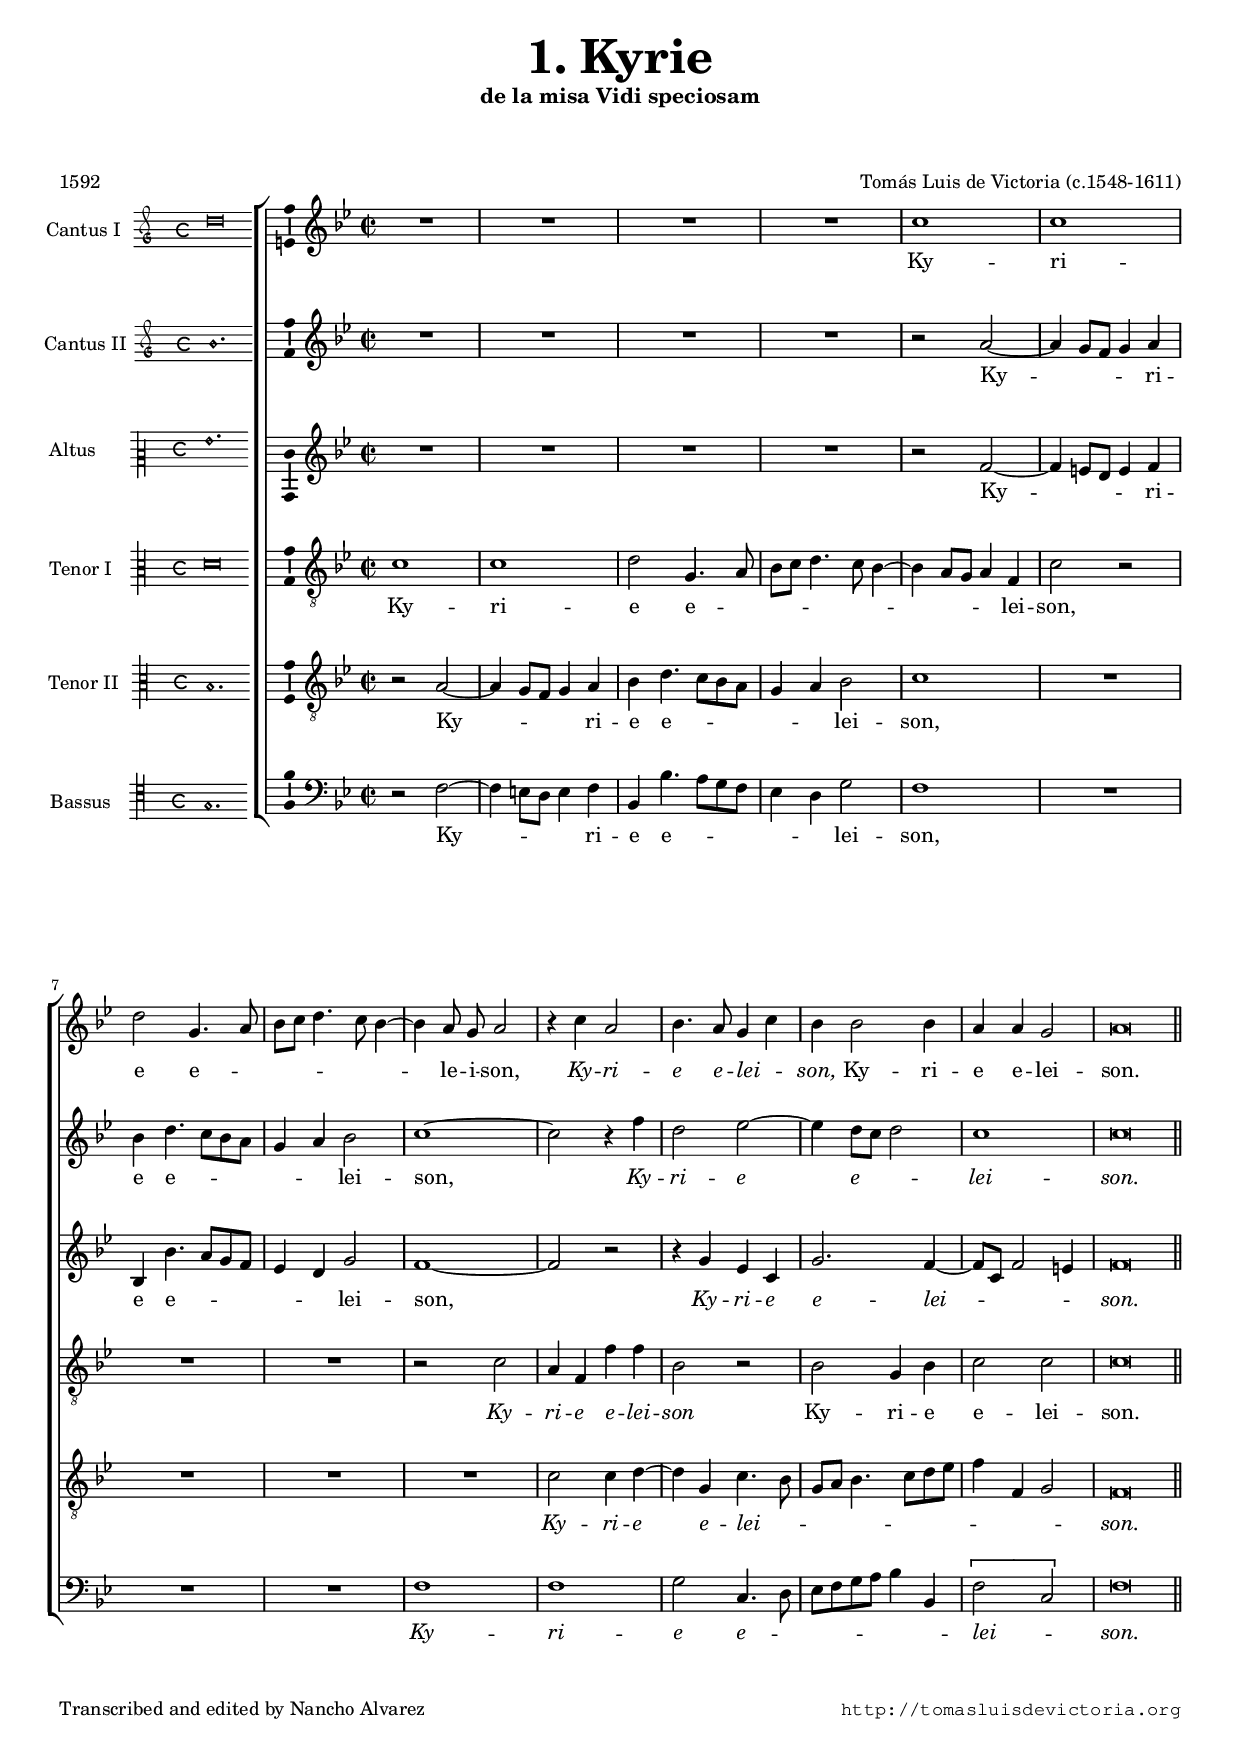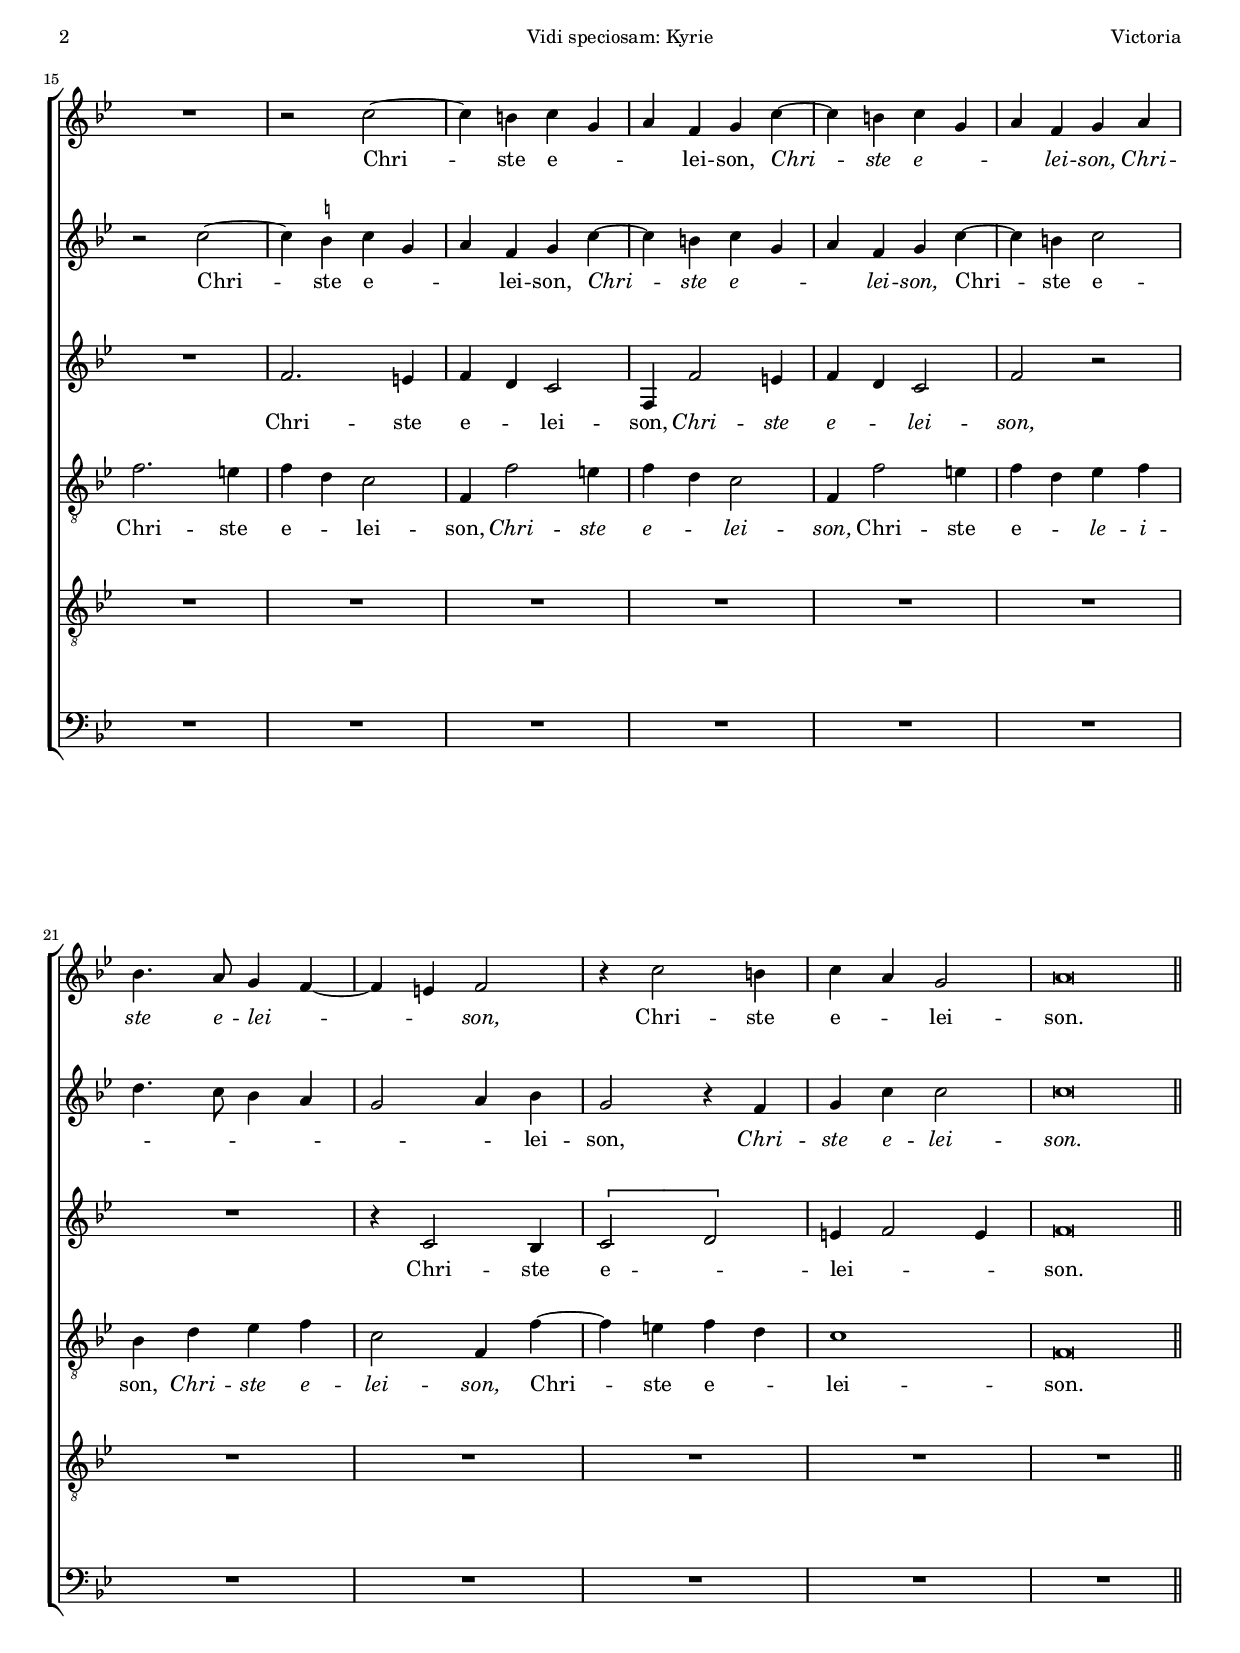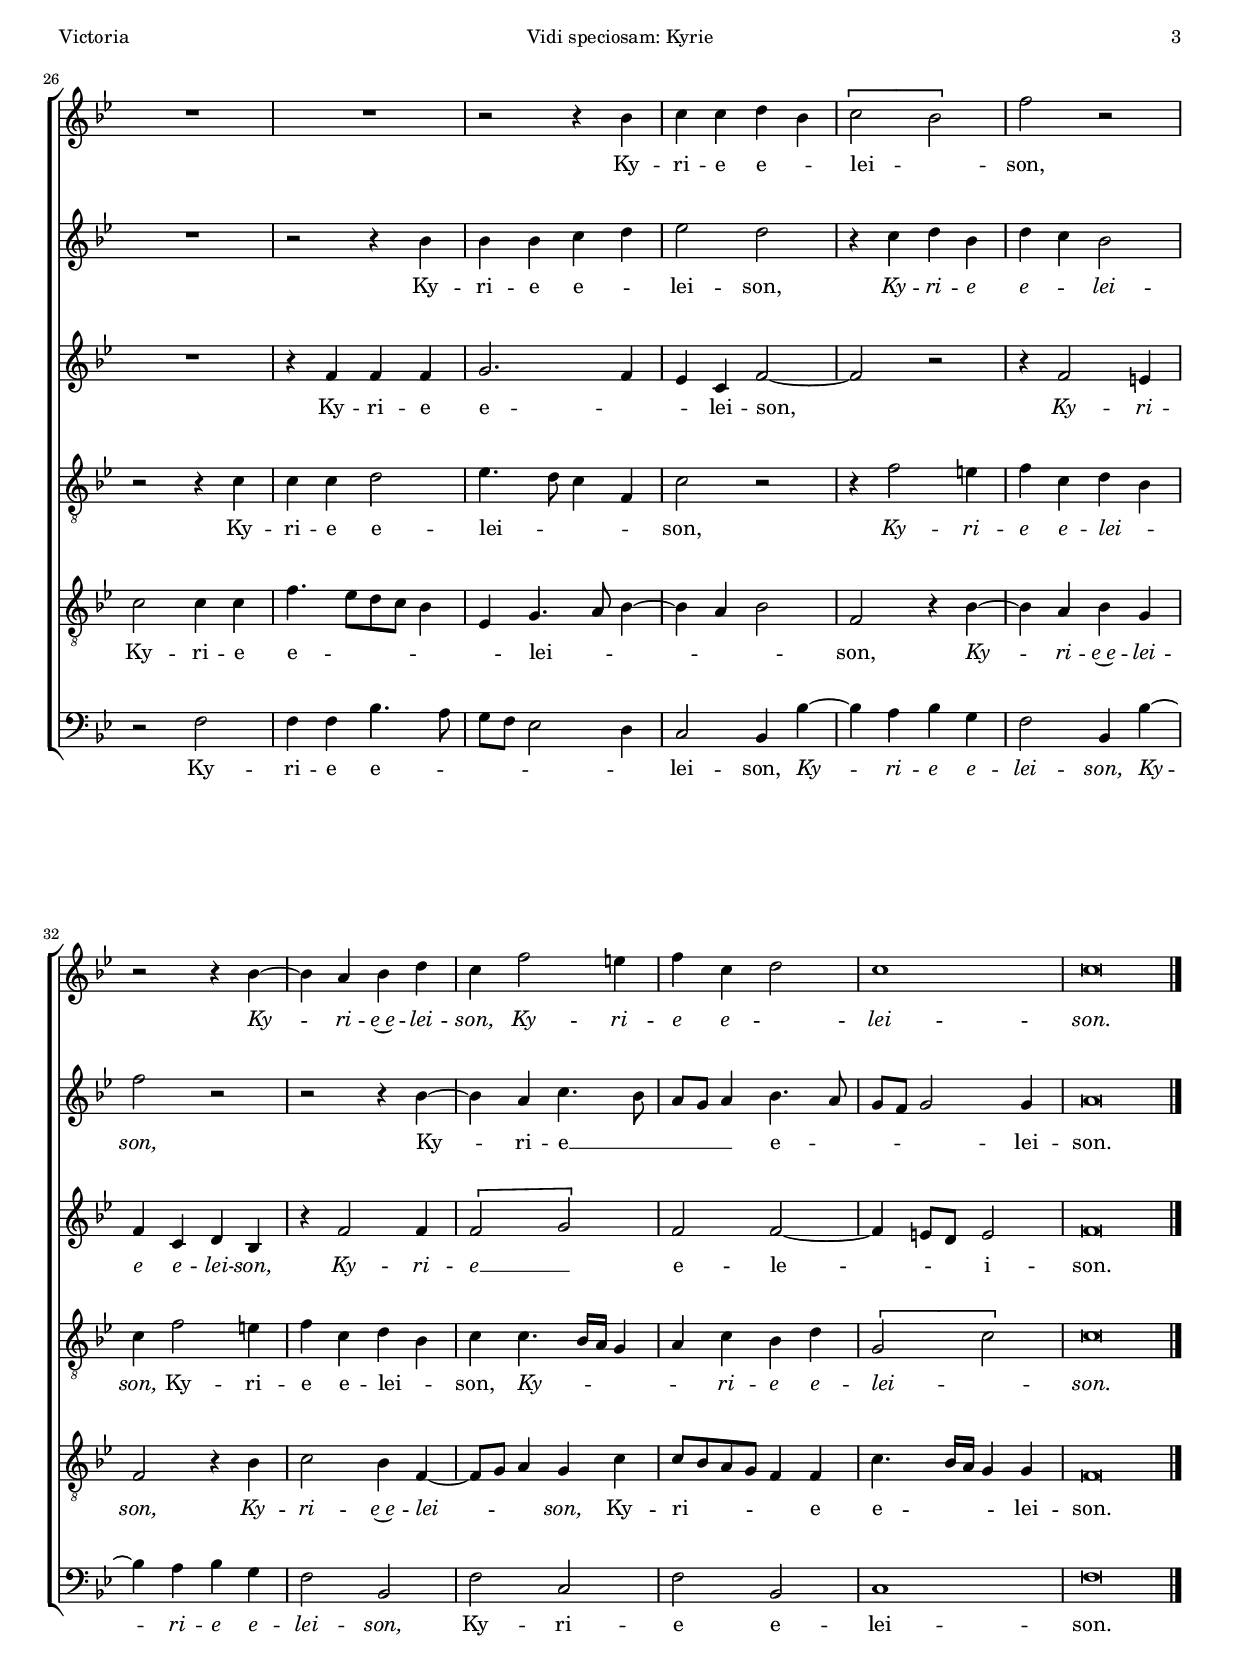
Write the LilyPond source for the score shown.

\version "2.18.0"

#(set-default-paper-size "a4")
#(set-global-staff-size 16.4)
#(ly:set-option 'point-and-click #f)
%mobile -s14.0 -i3.0

italicas=\override LyricText.font-shape = #'italic
rectas=\override LyricText.font-shape = #'upright
ss=\once \set suggestAccidentals = ##t
incipitwidth = 20

htitle="Vidi speciosam: Kyrie"
hcomposer="Victoria"

\header {
	title=\markup{\larger \larger \larger \larger "1. Kyrie"}
	subtitle="de la misa Vidi speciosam"
	subsubtitle=\markup{\vspace #2 }
	composer="Tomás Luis de Victoria (c.1548-1611)"
        pdfauthor=\composer
	%opus="(-)"
	poet="1592"
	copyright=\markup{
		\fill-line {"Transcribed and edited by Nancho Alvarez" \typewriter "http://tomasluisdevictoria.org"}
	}
%	tagline=""
}

global={\key g \major \time 2/2  \skip 1*14 \bar "||" \break
					\skip 1*11 \bar "||" \break
					\skip 1*12 \bar "|."
}

cantus={
	R1*4/4 |
	R1*4/4 |
	R1*4/4 |
	R1*4/4 |
%5
	a'1 |
	a' |
	b'2 e'4. fis'8 |
	g' a' b'4. a'8 g'4 ~ |
	g' fis'8 \noBeam e' fis'2 |
%10
	r4 a' fis'2 |
	g'4. fis'8 e'4 a' |
	g' g'2 g'4 |
	fis' fis' e'2 |
	fis'\breve*1/2 |
%15
	R1*4/4 |
	r2 a' ~ |
	a'4 gis' a' e' |
	fis' d' e' a' ~ |
	a' gis' a' e' |
%20
	fis' d' e' fis' |
	g'4. fis'8 e'4 d' ~ |
	d' cis' d'2 |
	r4 a'2 gis'4 |
	a' fis' e'2 |
%25
	fis'\breve*1/2 |
	R1*4/4 |
	R1*4/4 |
	r2 r4 g' |
	a' a' b' g' |
%30
	\[a'2 g'\] |
	d'' r |
	r r4 g' ~ |
	g' fis' g' b' |
	a' d''2 cis''4 |
%35
	d'' a' b'2 |
	a'1 |
	a'\breve*1/2
}

cantusdos={
	R1*4/4 |
	R1*4/4 |
	R1*4/4 |
	R1*4/4 |
%5
	r2 fis' ~ |
	fis'4 e'8 d' e'4 fis' |
	g' b'4. a'8 g' fis' |
	e'4 fis' g'2 |
	a'1 ~ |
%10
	a'2 r4 d'' |
	b'2 c'' ~ |
	c''4 b'8 a' b'2 |
	a'1 |
	a'\breve*1/2 |
%15
	r2 a' ~ |
	a'4 \ss gis' a' e' |
	fis' d' e' a' ~ |
	a' gis' a' e' |
	fis' d' e' a' ~ |
%20
	a' gis' a'2 |
	b'4. a'8 g'4 fis' |
	e'2 fis'4 g' |
	e'2 r4 d' |
	e' a' a'2 |
%25
	a'\breve*1/2 |
	R1*4/4 |
	r2 r4 g' |
	g' g' a' b' |
	c''2 b' |
%30
	r4 a' b' g' |
	b' a' g'2 |
	d'' r |
	r r4 g' ~ |
	g' fis' a'4. g'8 |
%35
	fis' e' fis'4 g'4. fis'8 |
	e' d' e'2 e'4 |
	fis'\breve*1/2
}

altus={
	R1*4/4 |
	R1*4/4 |
	R1*4/4 |
	R1*4/4 |
%5
	r2 d' ~ |
	d'4 cis'8 b cis'4 d' |
	g g'4. fis'8 e' d' |
	c'4 b e'2 |
	d'1 ~ |
%10
	d'2 r |
	r4 e' c' a |
	e'2. d'4 ~ |
	d'8 a d'2 cis'4 |
	d'\breve*1/2 |
%15
	R1*4/4 |
	d'2. cis'4 |
	d' b a2 |
	d4 d'2 cis'4 |
	d' b a2 |
%20
	d' r |
	R1*4/4 |
	r4 a2 g4 |
	\[a2 b\] |
	cis'4 d'2 cis'4 |
%25
	d'\breve*1/2 |
	R1*4/4 |
	r4 d' d' d' |
	e'2. d'4 |
	c' a d'2 ~ |
%30
	d' r |
	r4 d'2 cis'4 |
	d' a b g |
	r d'2 d'4 |
	\[d'2 e'\] |
%35
	d' d' ~ |
	d'4 cis'8 b cis'2 |
	d'\breve*1/2
}

tenor={
	a1 |
	a |
	b2 e4. fis8 |
	g a b4. a8 g4 ~ |
%5
	g fis8 e fis4 d |
	a2 r |
	R1*4/4 |
	R1*4/4 |
	r2 a |
%10
	fis4 d d' d' |
	g2 r |
	g e4 g |
	a2 a |
	a\breve*1/2 |
%15
	d'2. cis'4 |
	d' b a2 |
	d4 d'2 cis'4 |
	d' b a2 |
	d4 d'2 cis'4 |
%20
	d' b c' d' |
	g b c' d' |
	a2 d4 d' ~ |
	d' cis' d' b |
	a1 |
%25
	d\breve*1/2 |
	r2 r4 a |
	a a b2 |
	c'4. b8 a4 d |
	a2 r |
%30
	r4 d'2 cis'4 |
	d' a b g |
	a d'2 cis'4 |
	d' a b g |
	a a4. g16 fis e4 |
%35
	fis a g b |
	\[e2 a\] |
	a\breve*1/2
}

tenordos={
	r2 fis ~ |
	fis4 e8 d e4 fis |
	g b4. a8 g fis |
	e4 fis g2 |
%5
	a1 |
	R1*4/4 |
	R1*4/4 |
	R1*4/4 |
	R1*4/4 |
%10
	a2 a4 b ~ |
	b e a4. g8 |
	e fis g4. a8 b c' |
	d'4 d e2 |
	d\breve*1/2 |
%15
	R1*4/4 |
	R1*4/4 |
	R1*4/4 |
	R1*4/4 |
	R1*4/4 |
%20
	R1*4/4 |
	R1*4/4 |
	R1*4/4 |
	R1*4/4 |
	R1*4/4 |
%25
	R1*4/4 |
	a2 a4 a |
	d'4.  c'8[ b a] g4 |
	c e4. fis8 g4 ~ |
	g fis g2 |
%30
	d r4 g ~ |
	g fis g e |
	d2 r4 g |
	a2 g4 d ~ |
	d8 e fis4 e a |
%35
	a8 g fis e d4 d |
	a4. g16 fis e4 e |
	d\breve*1/2
}

bassus={
	r2 d ~ |
	d4 cis8 b, cis4 d |
	g, g4. fis8 e d |
	c4 b, e2 |
%5
	d1 |
	R1*4/4 |
	R1*4/4 |
	R1*4/4 |
	d1 |
%10
	d |
	e2 a,4. b,8 |
	c d e fis g4 g, |
	\[d2 a,\] |
	d\breve*1/2 |
%15
	R1*4/4 |
	R1*4/4 |
	R1*4/4 |
	R1*4/4 |
	R1*4/4 |
%20
	R1*4/4 |
	R1*4/4 |
	R1*4/4 |
	R1*4/4 |
	R1*4/4 |
%25
	R1*4/4 |
	r2 d |
	d4 d g4. fis8 |
	e d c2 b,4 |
	a,2 g,4 g ~ |
%30
	g fis g e |
	d2 g,4 g ~ |
	g fis g e |
	d2 g, |
	d a, |
%35
	d g, |
	a,1 |
	d\breve*1/2
}

textocantus=\lyricmode{
Ky -- ri -- e e -- _ _ _ _ _ _ _ le -- i -- son,
\italicas
Ky -- ri -- e e -- lei -- _ son,
\rectas
Ky -- ri -- e e -- lei -- son.
Chri -- _ ste e -- _ _ lei -- son,
\italicas
Chri -- _ ste e -- _ _ lei -- son,
Chri -- ste e -- lei -- _ _ _ son,
\rectas
Chri -- ste e -- _ lei -- son.
Ky -- ri -- e e -- _ lei -- _ son,
\italicas
Ky -- _ ri -- e~e -- lei -- son,
Ky -- ri -- e e -- _ lei -- son.
}

textocantusdos=\lyricmode{
Ky -- _ _ _ _ ri -- e e -- _ _ _ _ _ lei -- son, _
\italicas
Ky -- ri -- e _ e -- _ _ lei -- son.
\rectas
Chri -- _ ste e -- _ _ lei -- son,
\italicas
Chri -- _ ste e -- _ _ lei -- son,
\rectas
Chri -- _ ste e -- _ _ _ _ _ _ lei -- son,
\italicas
Chri -- ste e -- lei -- son.
\rectas
Ky -- ri -- e e -- _ lei -- son,
\italicas
Ky -- ri -- e e -- _ lei -- son,
\rectas
Ky -- _ ri -- e __ _ _ _ _ e -- _ _ _ _ lei -- son.
}

textoaltus=\lyricmode{
Ky -- _ _ _ _ ri -- e e -- _ _ _ _ _ lei -- son, _
\italicas
Ky -- ri -- e e -- lei -- _ _ _ _ son.
\rectas
Chri -- ste e -- _ lei -- son,
\italicas
Chri -- ste e -- _ lei -- son,
\rectas
Chri -- ste e -- _ lei -- _ _ son.
Ky -- ri -- e e -- _ _ lei -- son, _
\italicas
Ky -- ri -- e e -- lei -- son,
Ky -- ri -- e __ _ 
\rectas
e -- le -- _ _ _ i -- son.
}

textotenor=\lyricmode{
Ky -- ri -- e e -- _ _ _ _ _ _ _ _ _ _ lei -- son,
\italicas
Ky -- ri -- e e -- lei -- son
\rectas
Ky -- ri -- e e -- lei -- son.
Chri -- ste e -- _ lei -- son,
\italicas
Chri -- ste e -- _ lei -- son,
\rectas
Chri -- ste e -- _ \italicas le -- i -- \rectas son,
\italicas
Chri -- ste e -- lei -- son,
\rectas
Chri -- _ ste e -- _ lei -- son.
Ky -- ri -- e e -- lei -- _ _ _ son,
\italicas
Ky -- ri -- e e -- lei -- _ son,
\rectas
Ky -- ri -- e e -- lei -- _ son,
\italicas
Ky -- _ _ _ _ ri -- e e -- lei -- _ son.
}

textotenordos=\lyricmode{
Ky -- _ _ _ _ ri -- e e -- _ _ _ _ _ lei -- son,
\italicas
Ky -- ri -- e _ e -- lei -- _ _ _ _ _ _ _ _ _ _ son.
\rectas
Ky -- ri -- e e -- _ _ _ _ _ lei -- _ _ _ _ _ son,
\italicas
Ky -- _ ri -- e~e -- lei -- son,
Ky -- ri -- e~e -- lei -- _ _ _ son,
\rectas
Ky -- ri -- _ _ _ _ e e -- _ _ _ lei -- son.
}

textobassus=\lyricmode{
Ky -- _ _ _ _ ri -- e e -- _ _ _ _ _ lei -- son,
\italicas
Ky -- ri -- e e -- _ _ _ _ _ _ _ lei -- _ son.
\rectas
Ky -- ri -- e e -- _ _ _ _ _ lei -- son,
\italicas
Ky -- _ ri -- e e -- lei -- son,
Ky -- _ ri -- e e -- lei -- son,
\rectas
Ky -- ri -- e e -- lei -- son.
}


incipitcantus=\markup{
	\score{
		{ 
		\set Staff.instrumentName="Cantus I  "
		\override NoteHead.style = #'neomensural
		\override Rest.style = #'neomensural
		\override Staff.TimeSignature.style = #'neomensural
		\cadenzaOn 
		\clef "petrucci-g"
		\key c \major
		\time 4/4
		d''\breve
		} 
	\layout {
		\context {\Voice
			\remove Ligature_bracket_engraver
			\consists Mensural_ligature_engraver
		}
		line-width=\incipitwidth
		indent = 0
	}
	}
}


incipitcantusdos=\markup{
	\score{
		{ 
		\set Staff.instrumentName="Cantus II "
		\override NoteHead.style = #'neomensural
		\override Rest.style = #'neomensural
		\override Staff.TimeSignature.style = #'neomensural
		\cadenzaOn 
		\clef "petrucci-g"
		\key c \major
		\time 4/4
		b'1.
		} 
	\layout {
		\context {\Voice
			\remove Ligature_bracket_engraver
			\consists Mensural_ligature_engraver
		}
		line-width=\incipitwidth
		indent = 0
	}
	}
}


incipitaltus=\markup{
	\score{
		{ 
		\set Staff.instrumentName="Altus      "
		\override NoteHead.style = #'neomensural 
		\override Rest.style = #'neomensural
		\override Staff.TimeSignature.style = #'neomensural
		\cadenzaOn 
		\clef "petrucci-c2"
		\key c \major
		\time 4/4
		g'1.
		} 
	\layout {
		\context {\Voice
			\remove Ligature_bracket_engraver
			\consists Mensural_ligature_engraver
		}
		line-width=\incipitwidth
		indent = 0
	}
	}
}


incipittenor=\markup{
	\score{
		{ 
		\set Staff.instrumentName="Tenor I   "
		\override NoteHead.style = #'neomensural 
		\override Rest.style = #'neomensural
		\override Staff.TimeSignature.style = #'neomensural
		\cadenzaOn 
		\clef "petrucci-c3"
		\key c \major
		\time 4/4
		d'\breve
		} 
	\layout {
		\context {\Voice
			\remove Ligature_bracket_engraver
			\consists Mensural_ligature_engraver
		}
		line-width=\incipitwidth
		indent=0
	}
	}
}

incipittenordos=\markup{
	\score{
		{ 
		\set Staff.instrumentName="Tenor II  "
		\override NoteHead.style = #'neomensural 
		\override Rest.style = #'neomensural
		\override Staff.TimeSignature.style = #'neomensural
		\cadenzaOn 
		\clef "petrucci-c3"
		\key c \major
		\time 4/4
		b1.
		} 
	\layout {
		\context {\Voice
			\remove Ligature_bracket_engraver
			\consists Mensural_ligature_engraver
		}
		line-width=\incipitwidth
		indent=0
	}
	}
}


incipitbassus=\markup{
	\score{
		{ 
		\set Staff.instrumentName="Bassus   "
		\override NoteHead.style = #'neomensural 
		\override Rest.style = #'neomensural
		\override Staff.TimeSignature.style = #'neomensural
		\cadenzaOn 
		\clef "petrucci-c4"
		\key c \major
		\time 4/4
		g1.
		} 
	\layout {
		\context {\Voice
			\remove Ligature_bracket_engraver
			\consists Mensural_ligature_engraver
		}
		line-width=\incipitwidth
		indent = 0
	}
	}
}





\score {\transpose c' ees'{
\new ChoirStaff<<

	\new Staff <<\global
	\new Voice="v1" {
		\set Staff.instrumentName=\incipitcantus
		\clef "treble"
		\cantus }
	\new Lyrics \lyricsto "v1" {\textocantus }
	>>

	\new Staff <<\global
	\new Voice="v5" {
		\set Staff.instrumentName=\incipitcantusdos
		\clef "treble"
		\cantusdos }
	\new Lyrics \lyricsto "v5" {\textocantusdos }
	>>

	
	\new Staff << \global
	\new Voice="v2" {
		\set Staff.instrumentName=\incipitaltus
		\clef "treble" 
		\altus}
	\new Lyrics \lyricsto "v2" {\textoaltus }
	>>

	
	\new Staff <<\global
	\new Voice="v3" {
		\set Staff.instrumentName=\incipittenor
		\clef "G_8"
		\tenor }
	\new Lyrics \lyricsto "v3" {\textotenor }
	>>
	
		\new Staff <<\global
	\new Voice="v6" {
		\set Staff.instrumentName=\incipittenordos
		\clef "G_8"
		\tenordos }
	\new Lyrics \lyricsto "v6" {\textotenordos }
	>>
	
	\new Staff <<\global
	\new Voice="v4" {
		\set Staff.instrumentName=\incipitbassus
		\clef "bass" 
		\bassus }
	\new Lyrics \lyricsto "v4" {\textobassus }
	>>
	
>>

	}%transpose

\layout{ 
	\context {\Lyrics 
		\override VerticalAxisGroup.staff-affinity = #UP
		\override VerticalAxisGroup.nonstaff-relatedstaff-spacing =
			#'((basic-distance . 0) (minimum-distance . 0) (padding . 1))
		\override LyricText.font-size = #1.2
		\override LyricHyphen.minimum-distance = #0.5
	}
	\context {\Score 
		tempoHideNote = ##t
		\override BarNumber.padding = #2 
	}
	\context {\Voice 
		melismaBusyProperties = #'()
		%autoBeaming = ##f
	}
	\context {\Staff 
                %\RemoveEmptyStaves
                %\override VerticalAxisGroup.remove-first = ##t
		\override VerticalAxisGroup.staff-staff-spacing =
			#'((basic-distance . 11) (minimum-distance . 0) (padding . 1))
		\consists Ambitus_engraver 
		\override LigatureBracket.padding = #1
	}
}

%\midi { \mtempo }

}


\paper{
	evenHeaderMarkup=\markup  \fill-line { \fromproperty #'page:page-number-string \htitle \hcomposer }
	oddHeaderMarkup= \markup  \fill-line { \on-the-fly #not-first-page \hcomposer \on-the-fly #not-first-page \htitle \on-the-fly #not-first-page \fromproperty #'page:page-number-string }
	%system-count=20
	%page-count = 8
	ragged-last-bottom = ##f
	indent=3.5\cm
	system-system-spacing =
	#'((basic-distance . 22) (minimum-distance . 0) (padding . 5))
	top-system-spacing = % header
	#'((basic-distance . 8) (minimum-distance . 0) (padding . 0))
	last-bottom-spacing = % footer
	#'((basic-distance . 12) (minimum-distance . 0) (padding . 0))

}
